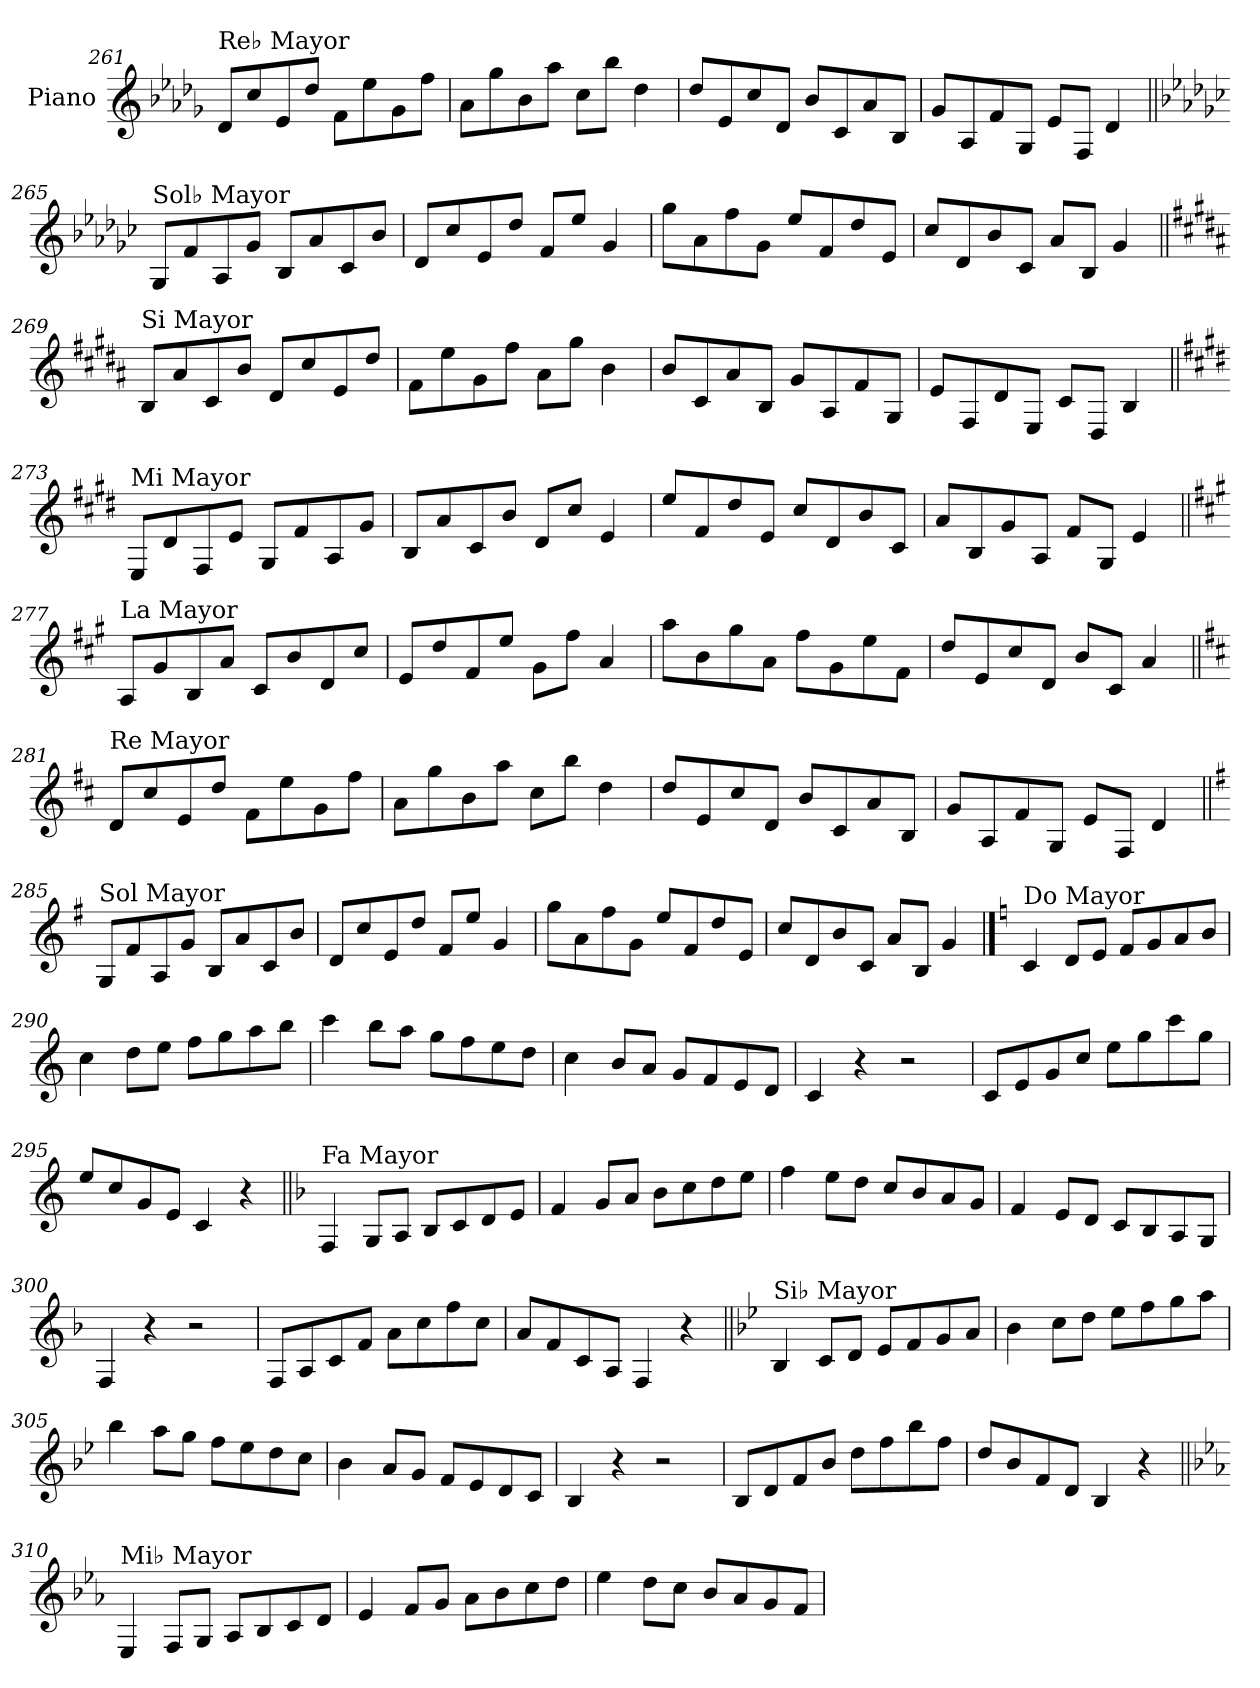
**kern
*part1
*staff1
*I"Piano
*I'Pno.
!!LO:LB:g=z
*clefG2
*k[b-e-a-d-g-]
=261
!LO:TX:a:t=Re♭ Mayor
8d-/L
8cc/
8e-/
8dd-/J
8f\L
8ee-\
8g-\
8ff\J
=262
8a-\L
8gg-\
8b-\
8aa-\J
8cc\L
8bb-\J
4dd-\
=263
8dd-/L
8e-/
8cc/
8d-/J
8b-/L
8c/
8a-/
8B-/J
=264
8g-/L
8A-/
8f/
8G-/J
8e-/L
8F/J
4d-/
!!LO:LB:g=z
=265||
*k[b-e-a-d-g-c-]
!LO:TX:a:t=Sol♭ Mayor
8G-/L
8f/
8A-/
8g-/J
8B-/L
8a-/
8c-/
8b-/J
=266
8d-/L
8cc-/
8e-/
8dd-/J
8f/L
8ee-/J
4g-/
=267
8gg-\L
8a-\
8ff\
8g-\J
8ee-/L
8f/
8dd-/
8e-/J
=268
8cc-/L
8d-/
8b-/
8c-/J
8a-/L
8B-/J
4g-/
!!LO:LB:g=z
=269||
*k[f#c#g#d#a#]
!LO:TX:a:t=Si Mayor
8B/L
8a#/
8c#/
8b/J
8d#/L
8cc#/
8e/
8dd#/J
=270
8f#\L
8ee\
8g#\
8ff#\J
8a#\L
8gg#\J
4b\
=271
8b/L
8c#/
8a#/
8B/J
8g#/L
8A#/
8f#/
8G#/J
=272
8e/L
8F#/
8d#/
8E/J
8c#/L
8D#/J
4B/
!!LO:LB:g=z
=273||
*k[f#c#g#d#]
!LO:TX:a:t=Mi Mayor
8E/L
8d#/
8F#/
8e/J
8G#/L
8f#/
8A/
8g#/J
=274
8B/L
8a/
8c#/
8b/J
8d#/L
8cc#/J
4e/
=275
8ee/L
8f#/
8dd#/
8e/J
8cc#/L
8d#/
8b/
8c#/J
=276
8a/L
8B/
8g#/
8A/J
8f#/L
8G#/J
4e/
!!LO:LB:g=z
=277||
*k[f#c#g#]
!LO:TX:a:t=La Mayor
8A/L
8g#/
8B/
8a/J
8c#/L
8b/
8d/
8cc#/J
=278
8e/L
8dd/
8f#/
8ee/J
8g#\L
8ff#\J
4a/
=279
8aa\L
8b\
8gg#\
8a\J
8ff#\L
8g#\
8ee\
8f#\J
=280
8dd/L
8e/
8cc#/
8d/J
8b/L
8c#/J
4a/
!!LO:LB:g=z
=281||
*k[f#c#]
!LO:TX:a:t=Re Mayor
8d/L
8cc#/
8e/
8dd/J
8f#\L
8ee\
8g\
8ff#\J
=282
8a\L
8gg\
8b\
8aa\J
8cc#\L
8bb\J
4dd\
=283
8dd/L
8e/
8cc#/
8d/J
8b/L
8c#/
8a/
8B/J
=284
8g/L
8A/
8f#/
8G/J
8e/L
8F#/J
4d/
!!LO:LB:g=z
=285||
*k[f#]
!LO:TX:a:t=Sol Mayor
8G/L
8f#/
8A/
8g/J
8B/L
8a/
8c/
8b/J
=286
8d/L
8cc/
8e/
8dd/J
8f#/L
8ee/J
4g/
=287
8gg\L
8a\
8ff#\
8g\J
8ee/L
8f#/
8dd/
8e/J
=288
8cc/L
8d/
8b/
8c/J
8a/L
8B/J
4g/
!!LO:PB:g=z
==289
*k[]
!LO:TX:a:t=Do Mayor
4c/
8d/L
8e/J
8f/L
8g/
8a/
8b/J
=290
4cc\
8dd\L
8ee\J
8ff\L
8gg\
8aa\
8bb\J
=291
4ccc\
8bb\L
8aa\J
8gg\L
8ff\
8ee\
8dd\J
=292
4cc\
8b/L
8a/J
8g/L
8f/
8e/
8d/J
=293
4c/
4r
2r
=294
8c/L
8e/
8g/
8cc/J
8ee\L
8gg\
8ccc\
8gg\J
=295
8ee/L
8cc/
8g/
8e/J
4c/
4r
!!LO:LB:g=z
=296||
*k[b-]
!LO:TX:a:t=Fa Mayor
4F/
8G/L
8A/J
8B-/L
8c/
8d/
8e/J
=297
4f/
8g/L
8a/J
8b-\L
8cc\
8dd\
8ee\J
=298
4ff\
8ee\L
8dd\J
8cc/L
8b-/
8a/
8g/J
=299
4f/
8e/L
8d/J
8c/L
8B-/
8A/
8G/J
=300
4F/
4r
2r
=301
8F/L
8A/
8c/
8f/J
8a\L
8cc\
8ff\
8cc\J
=302
8a/L
8f/
8c/
8A/J
4F/
4r
!!LO:LB:g=z
=303||
*k[b-e-]
!LO:TX:a:t=Si♭ Mayor
4B-/
8c/L
8d/J
8e-/L
8f/
8g/
8a/J
=304
4b-\
8cc\L
8dd\J
8ee-\L
8ff\
8gg\
8aa\J
=305
4bb-\
8aa\L
8gg\J
8ff\L
8ee-\
8dd\
8cc\J
=306
4b-\
8a/L
8g/J
8f/L
8e-/
8d/
8c/J
=307
4B-/
4r
2r
=308
8B-/L
8d/
8f/
8b-/J
8dd\L
8ff\
8bb-\
8ff\J
=309
8dd/L
8b-/
8f/
8d/J
4B-/
4r
!!LO:LB:g=z
=310||
*k[b-e-a-]
!LO:TX:a:t=Mi♭ Mayor
4E-/
8F/L
8G/J
8A-/L
8B-/
8c/
8d/J
=311
4e-/
8f/L
8g/J
8a-\L
8b-\
8cc\
8dd\J
=312
4ee-\
8dd\L
8cc\J
8b-/L
8a-/
8g/
8f/J
=
*-
